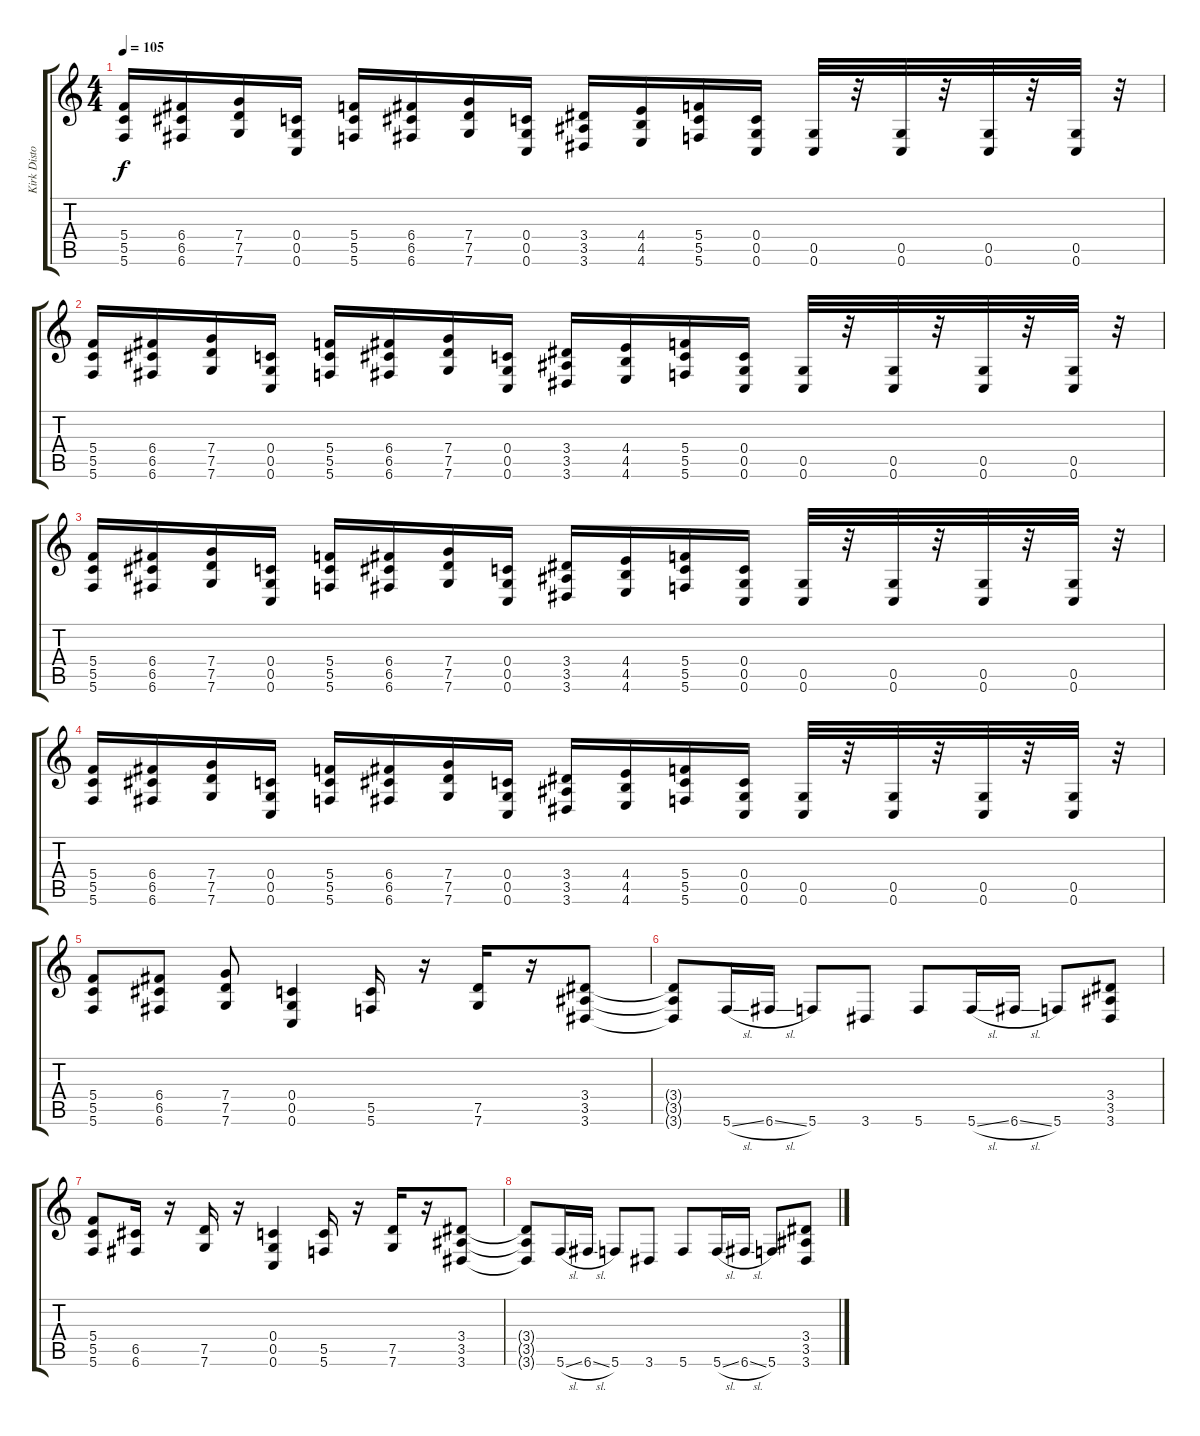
\track ("Kirk Distortion" "Kirk Disto") {instrument distortionguitar}
\staff {score tabs}
\tuning (D4 A3 F3 C3 G2 C2) {hide}
\ts (4 4)
\tempo 105
\clef g2
\ks c
(5.4 5.5 5.6).16{dy f} (6.4 6.5 6.6).16 (7.4 7.5 7.6).16 (0.4 0.5 0.6).16 (5.4 5.5 5.6).16 (6.4 6.5 6.6).16 (7.4 7.5 7.6).16 (0.4 0.5 0.6).16 (3.4 3.5 3.6).16 (4.4 4.5 4.6).16 (5.4 5.5 5.6).16 (0.4 0.5 0.6).16 (0.5 0.6).32 r.32 (0.5 0.6).32 r.32 (0.5 0.6).32 r.32 (0.5 0.6).32 r.32 |
(5.4 5.5 5.6).16 (6.4 6.5 6.6).16 (7.4 7.5 7.6).16 (0.4 0.5 0.6).16 (5.4 5.5 5.6).16 (6.4 6.5 6.6).16 (7.4 7.5 7.6).16 (0.4 0.5 0.6).16 (3.4 3.5 3.6).16 (4.4 4.5 4.6).16 (5.4 5.5 5.6).16 (0.4 0.5 0.6).16 (0.5 0.6).32 r.32 (0.5 0.6).32 r.32 (0.5 0.6).32 r.32 (0.5 0.6).32 r.32 |
(5.4 5.5 5.6).16 (6.4 6.5 6.6).16 (7.4 7.5 7.6).16 (0.4 0.5 0.6).16 (5.4 5.5 5.6).16 (6.4 6.5 6.6).16 (7.4 7.5 7.6).16 (0.4 0.5 0.6).16 (3.4 3.5 3.6).16 (4.4 4.5 4.6).16 (5.4 5.5 5.6).16 (0.4 0.5 0.6).16 (0.5 0.6).32 r.32 (0.5 0.6).32 r.32 (0.5 0.6).32 r.32 (0.5 0.6).32 r.32 |
(5.4 5.5 5.6).16 (6.4 6.5 6.6).16 (7.4 7.5 7.6).16 (0.4 0.5 0.6).16 (5.4 5.5 5.6).16 (6.4 6.5 6.6).16 (7.4 7.5 7.6).16 (0.4 0.5 0.6).16 (3.4 3.5 3.6).16 (4.4 4.5 4.6).16 (5.4 5.5 5.6).16 (0.4 0.5 0.6).16 (0.5 0.6).32 r.32 (0.5 0.6).32 r.32 (0.5 0.6).32 r.32 (0.5 0.6).32 r.32 |
(5.4 5.5 5.6).8 (6.4 6.5 6.6).8 (7.4 7.5 7.6).8 (0.4 0.5 0.6).4 (5.5 5.6).16 r.16 (7.5 7.6).16 r.16 (3.4 3.5 3.6).8 |
(3.4{t} 3.5{t} 3.6{t}).8 5.6{sl}.16 6.6{sl}.16 5.6.8 3.6.8 5.6.8 5.6{sl}.16 6.6{sl}.16 5.6.8 (3.4 3.5 3.6).8 |
(5.4 5.5 5.6).8 (6.5 6.6).16 r.16 (7.5 7.6).16 r.16 (0.4 0.5 0.6).4 (5.5 5.6).16 r.16 (7.5 7.6).16 r.16 (3.4 3.5 3.6).8 |
(3.4{t} 3.5{t} 3.6{t}).8 5.6{sl}.16 6.6{sl}.16 5.6.8 3.6.8 5.6.8 5.6{sl}.16 6.6{sl}.16 5.6.8 (3.4 3.5 3.6).8
